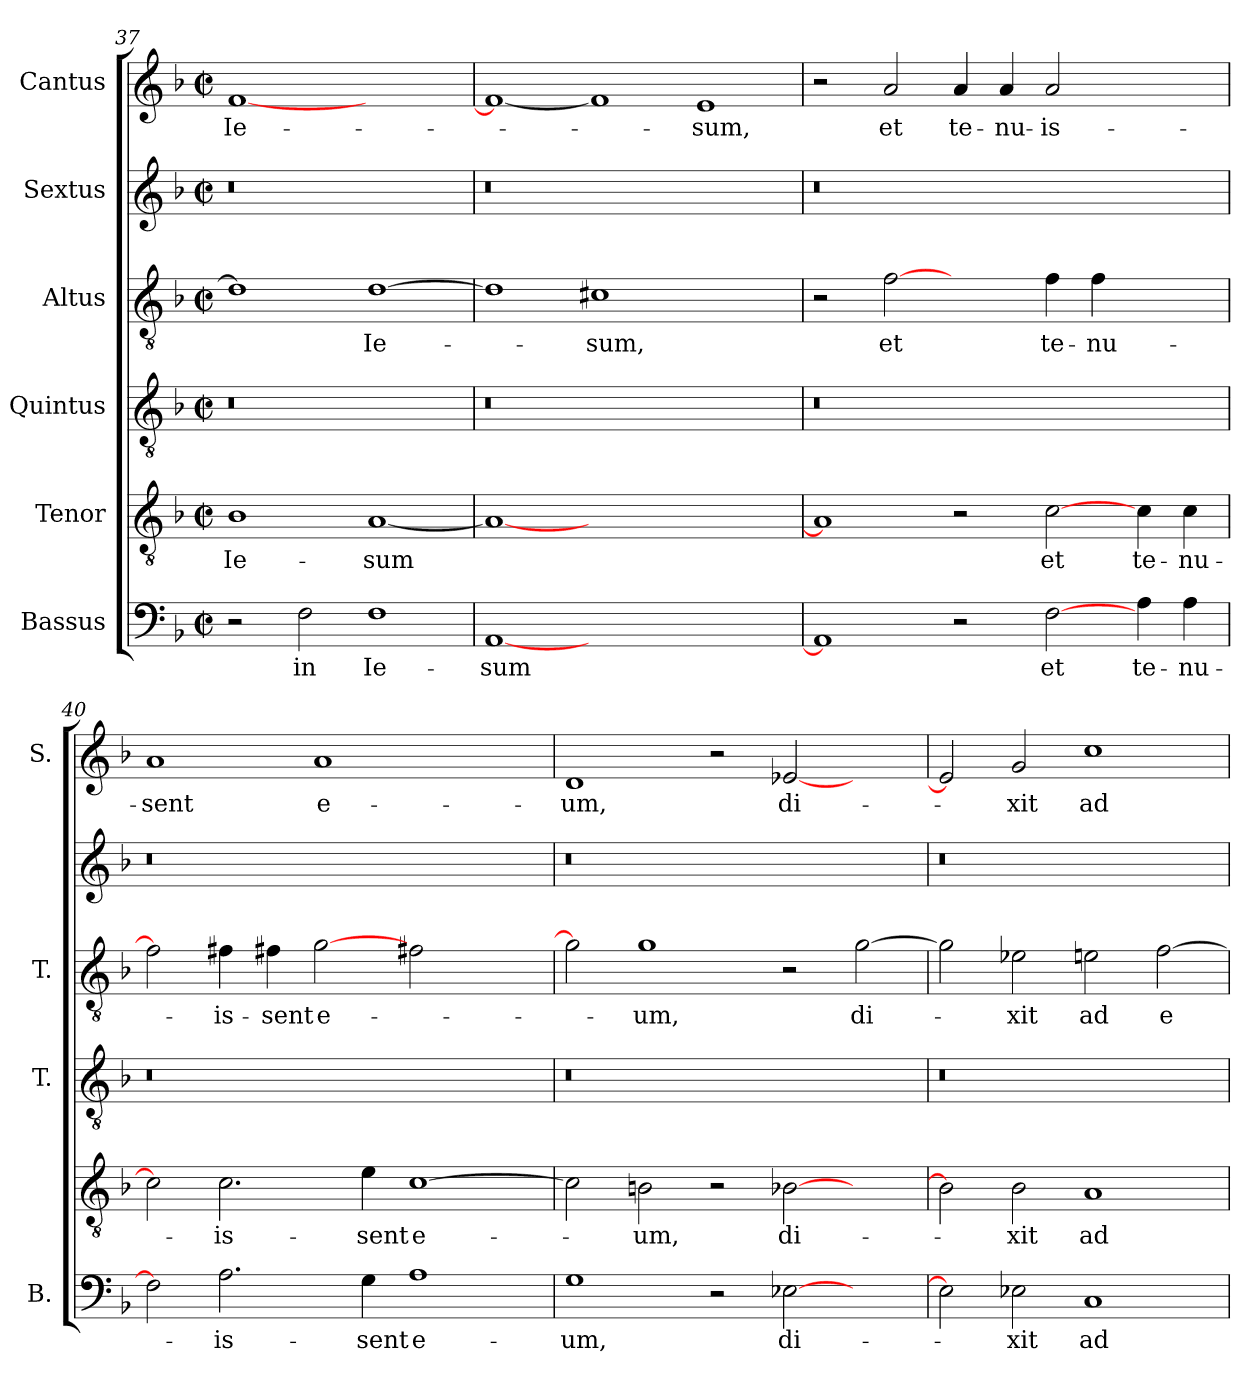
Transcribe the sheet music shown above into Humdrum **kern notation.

**kern	**text	**kern	**text	**kern	**kern	**text	**kern	**kern	**text
*part6	*part6	*part5	*part5	*part4	*part3	*part3	*part2	*part1	*part1
*staff6	*staff6	*staff5	*staff5	*staff4	*staff3	*staff3	*staff2	*staff1	*staff1
*I"Bassus	*	*I"Tenor	*	*I"Quintus	*I"Altus	*	*I"Sextus	*I"Cantus	*
*I'B.	*	*	*	*I'T.	*I'T.	*	*	*I'S.	*
*clefF4	*	*clefGv2	*	*clefGv2	*clefGv2	*	*clefG2	*clefG2	*
*k[b-]	*	*k[b-]	*	*k[b-]	*k[b-]	*	*k[b-]	*k[b-]	*
*F:	*	*F:	*	*F:	*F:	*	*F:	*F:	*
*M2/2	*	*M2/2	*	*M2/2	*M2/2	*	*M2/2	*M2/2	*
*met(c|)	*	*met(c|)	*	*met(c|)	*met(c|)	*	*met(c|)	*met(c|)	*
=37	=37	=37	=37	=37	=37	=37	=37	=37	=37
!	!	!	!	!LO:N:vis=0	!	!	!LO:N:vis=0	!	!
2r	.	1B-\	Ie-	1r	1d\]	.	1r	[1f/	Ie-
2F\	in	.	.	.	.	.	.	.	.
1F\	Ie-	[1A/	-sum	1ryy	[1d\	Ie-	1ryy	1ryy	.
=38	=38	=38	=38	=38	=38	=38	=38	=38	=38
!	!	!	!	!LO:N:vis=0	!	!	!LO:N:vis=0	!	!
[1AA/	-sum	1A/_	.	1r	1d\]	.	1r	1f/_	.
0ryy	.	0ryy	.	1ryy	1c#X\	-sum,	1ryy	1f/]	.
.	.	.	.	1ryy	1ryy	.	1ryy	1e/	-sum,
=39	=39	=39	=39	=39	=39	=39	=39	=39	=39
!	!	!	!	!LO:N:vis=0	!	!	!LO:N:vis=0	!	!
1AA/]	.	1A/]	.	1r	2r	.	1r	2r	.
.	.	.	.	.	[2f\	et	.	2a/	et
2r	.	2r	.	1ryy	2ryy	.	1ryy	4a/	te-
.	.	.	.	.	.	.	.	4a/	-nu-
[2F\	et	[2c\	et	.	4f\	te-	.	2a/	-is-
.	.	.	.	.	4f\	-nu-	.	.	.
4A\	te-	4c\	te-	2ryy	2ryy	.	2ryy	2ryy	.
4A\	-nu-	4c\	-nu-	.	.	.	.	.	.
=40	=40	=40	=40	=40	=40	=40	=40	=40	=40
!	!	!	!	!LO:N:vis=0	!	!	!LO:N:vis=0	!	!
2F\]	.	2c\]	.	1r	2f\]	.	1r	1a/	-sent
2.A\	-is-	2.c\	-is-	.	4f#X\	-is-	.	.	.
.	.	.	.	.	4f#X\	-sent	.	.	.
.	.	.	.	1ryy	[2g\	e-	1ryy	1a/	e-
4G\	-sent	4e\	-sent	.	.	.	.	.	.
1A\	e-	[1c\	e-	.	2f#X\	.	.	.	.
.	.	.	.	2ryy	2ryy	.	2ryy	2ryy	.
=41	=41	=41	=41	=41	=41	=41	=41	=41	=41
!	!	!	!	!LO:N:vis=0	!	!	!LO:N:vis=0	!	!
1G\	-um,	2c\]	.	1r	2g\]	.	1r	1d/	-um,
.	.	2Bn\	-um,	.	1g\	-um,	.	.	.
2r	.	2r	.	1ryy	.	.	1ryy	2r	.
[2E-X\	di-	[2B-X\	di-	.	2r	.	.	[2e-X/	di-
2ryy	.	2ryy	.	2ryy	[2g\	di-	2ryy	2ryy	.
=42	=42	=42	=42	=42	=42	=42	=42	=42	=42
!	!	!	!	!LO:N:vis=0	!	!	!LO:N:vis=0	!	!
2E-\]	.	2B-\]	.	1r	2g\]	.	1r	2e-/]	.
2E-X\	-xit	2B-\	-xit	.	2e-X\	-xit	.	2g/	-xit
1C/	ad	1A/	ad	1ryy	2en\	ad	1ryy	1cc\	ad
.	.	.	.	.	[2f\	e-	.	.	.
=	=	=	=	=	=	=	=	=	=
*-	*-	*-	*-	*-	*-	*-	*-	*-	*-
